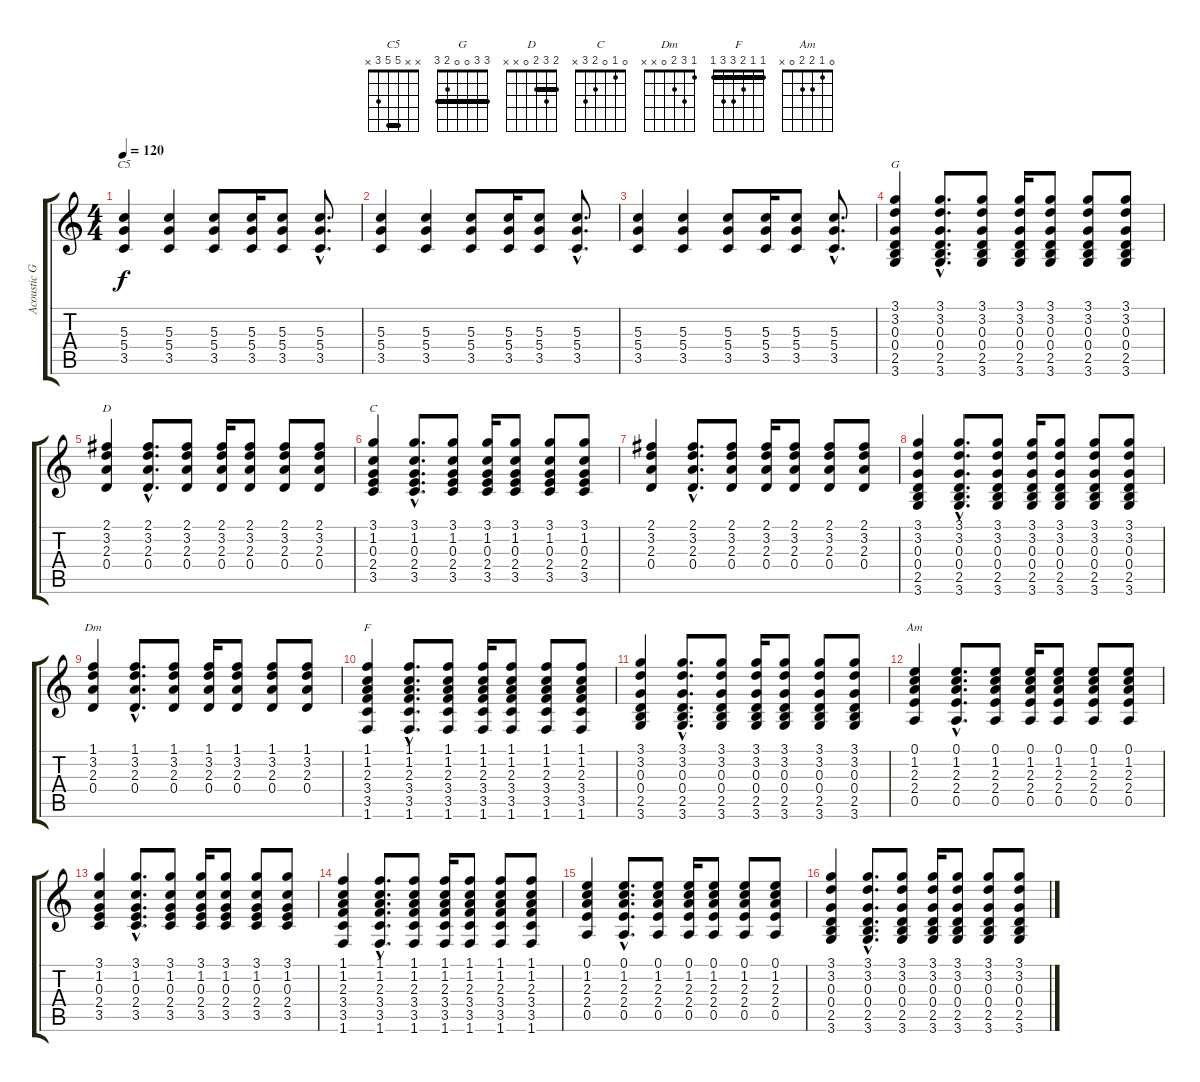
\track ("Acoustic Guitar" "Acoustic G") {instrument acousticguitarsteel}
\staff {score tabs}
\tuning (E4 B3 G3 D3 A2 E2) {hide}
\chord ("C5" x x 5 5 3 x) {barre 5}
\chord ("G" 3 3 0 0 2 3) {barre 3}
\chord ("D" 2 3 2 0 x x) {barre 2}
\chord ("C" 0 1 0 2 3 x)
\chord ("Dm" 1 3 2 0 x x)
\chord ("F" 1 1 2 3 3 1) {barre 1}
\chord ("Am" 0 1 2 2 0 x)
\ts (4 4)
\tempo 120
\clef g2
\ks c
(5.3 5.4 3.5).4{ch "C5" dy f} (5.3 5.4 3.5).4 (5.3 5.4 3.5).8 (5.3 5.4 3.5).16 (5.3 5.4 3.5).8 (5.3{hac} 5.4{hac} 3.5{hac}).8{d} |
(5.3 5.4 3.5).4 (5.3 5.4 3.5).4 (5.3 5.4 3.5).8 (5.3 5.4 3.5).16 (5.3 5.4 3.5).8 (5.3{hac} 5.4{hac} 3.5{hac}).8{d} |
(5.3 5.4 3.5).4 (5.3 5.4 3.5).4 (5.3 5.4 3.5).8 (5.3 5.4 3.5).16 (5.3 5.4 3.5).8 (5.3{hac} 5.4{hac} 3.5{hac}).8{d} |
(3.1 3.2 0.3 0.4 2.5 3.6).4{ch "G"} (3.1{hac} 3.2{hac} 0.3{hac} 0.4{hac} 2.5{hac} 3.6{hac}).8{d} (3.1 3.2 0.3 0.4 2.5 3.6).8 (3.1 3.2 0.3 0.4 2.5 3.6).16 (3.1 3.2 0.3 0.4 2.5 3.6).8 (3.1 3.2 0.3 0.4 2.5 3.6).8 (3.1 3.2 0.3 0.4 2.5 3.6).8 |
(2.1 3.2 2.3 0.4).4{ch "D"} (2.1{hac} 3.2{hac} 2.3{hac} 0.4{hac}).8{d} (2.1 3.2 2.3 0.4).8 (2.1 3.2 2.3 0.4).16 (2.1 3.2 2.3 0.4).8 (2.1 3.2 2.3 0.4).8 (2.1 3.2 2.3 0.4).8 |
(3.1 1.2 0.3 2.4 3.5).4{ch "C"} (3.1{hac} 1.2{hac} 0.3{hac} 2.4{hac} 3.5{hac}).8{d} (3.1 1.2 0.3 2.4 3.5).8 (3.1 1.2 0.3 2.4 3.5).16 (3.1 1.2 0.3 2.4 3.5).8 (3.1 1.2 0.3 2.4 3.5).8 (3.1 1.2 0.3 2.4 3.5).8 |
(2.1 3.2 2.3 0.4).4 (2.1{hac} 3.2{hac} 2.3{hac} 0.4{hac}).8{d} (2.1 3.2 2.3 0.4).8 (2.1 3.2 2.3 0.4).16 (2.1 3.2 2.3 0.4).8 (2.1 3.2 2.3 0.4).8 (2.1 3.2 2.3 0.4).8 |
(3.1 3.2 0.3 0.4 2.5 3.6).4 (3.1{hac} 3.2{hac} 0.3{hac} 0.4{hac} 2.5{hac} 3.6{hac}).8{d} (3.1 3.2 0.3 0.4 2.5 3.6).8 (3.1 3.2 0.3 0.4 2.5 3.6).16 (3.1 3.2 0.3 0.4 2.5 3.6).8 (3.1 3.2 0.3 0.4 2.5 3.6).8 (3.1 3.2 0.3 0.4 2.5 3.6).8 |
(1.1 3.2 2.3 0.4).4{ch "Dm"} (1.1{hac} 3.2{hac} 2.3{hac} 0.4{hac}).8{d} (1.1 3.2 2.3 0.4).8 (1.1 3.2 2.3 0.4).16 (1.1 3.2 2.3 0.4).8 (1.1 3.2 2.3 0.4).8 (1.1 3.2 2.3 0.4).8 |
(1.1 1.2 2.3 3.4 3.5 1.6).4{ch "F"} (1.1{hac} 1.2{hac} 2.3{hac} 3.4{hac} 3.5{hac} 1.6{hac}).8{d} (1.1 1.2 2.3 3.4 3.5 1.6).8 (1.1 1.2 2.3 3.4 3.5 1.6).16 (1.1 1.2 2.3 3.4 3.5 1.6).8 (1.1 1.2 2.3 3.4 3.5 1.6).8 (1.1 1.2 2.3 3.4 3.5 1.6).8 |
(3.1 3.2 0.3 0.4 2.5 3.6).4 (3.1{hac} 3.2{hac} 0.3{hac} 0.4{hac} 2.5{hac} 3.6{hac}).8{d} (3.1 3.2 0.3 0.4 2.5 3.6).8 (3.1 3.2 0.3 0.4 2.5 3.6).16 (3.1 3.2 0.3 0.4 2.5 3.6).8 (3.1 3.2 0.3 0.4 2.5 3.6).8 (3.1 3.2 0.3 0.4 2.5 3.6).8 |
(0.1 1.2 2.3 2.4 0.5).4{ch "Am"} (0.1{hac} 1.2{hac} 2.3{hac} 2.4{hac} 0.5{hac}).8{d} (0.1 1.2 2.3 2.4 0.5).8 (0.1 1.2 2.3 2.4 0.5).16 (0.1 1.2 2.3 2.4 0.5).8 (0.1 1.2 2.3 2.4 0.5).8 (0.1 1.2 2.3 2.4 0.5).8 |
(3.1 1.2 0.3 2.4 3.5).4 (3.1{hac} 1.2{hac} 0.3{hac} 2.4{hac} 3.5{hac}).8{d} (3.1 1.2 0.3 2.4 3.5).8 (3.1 1.2 0.3 2.4 3.5).16 (3.1 1.2 0.3 2.4 3.5).8 (3.1 1.2 0.3 2.4 3.5).8 (3.1 1.2 0.3 2.4 3.5).8 |
(1.1 1.2 2.3 3.4 3.5 1.6).4 (1.1{hac} 1.2{hac} 2.3{hac} 3.4{hac} 3.5{hac} 1.6{hac}).8{d} (1.1 1.2 2.3 3.4 3.5 1.6).8 (1.1 1.2 2.3 3.4 3.5 1.6).16 (1.1 1.2 2.3 3.4 3.5 1.6).8 (1.1 1.2 2.3 3.4 3.5 1.6).8 (1.1 1.2 2.3 3.4 3.5 1.6).8 |
(0.1 1.2 2.3 2.4 0.5).4 (0.1{hac} 1.2{hac} 2.3{hac} 2.4{hac} 0.5{hac}).8{d} (0.1 1.2 2.3 2.4 0.5).8 (0.1 1.2 2.3 2.4 0.5).16 (0.1 1.2 2.3 2.4 0.5).8 (0.1 1.2 2.3 2.4 0.5).8 (0.1 1.2 2.3 2.4 0.5).8 |
(3.1 3.2 0.3 0.4 2.5 3.6).4 (3.1{hac} 3.2{hac} 0.3{hac} 0.4{hac} 2.5{hac} 3.6{hac}).8{d} (3.1 3.2 0.3 0.4 2.5 3.6).8 (3.1 3.2 0.3 0.4 2.5 3.6).16 (3.1 3.2 0.3 0.4 2.5 3.6).8 (3.1 3.2 0.3 0.4 2.5 3.6).8 (3.1 3.2 0.3 0.4 2.5 3.6).8
